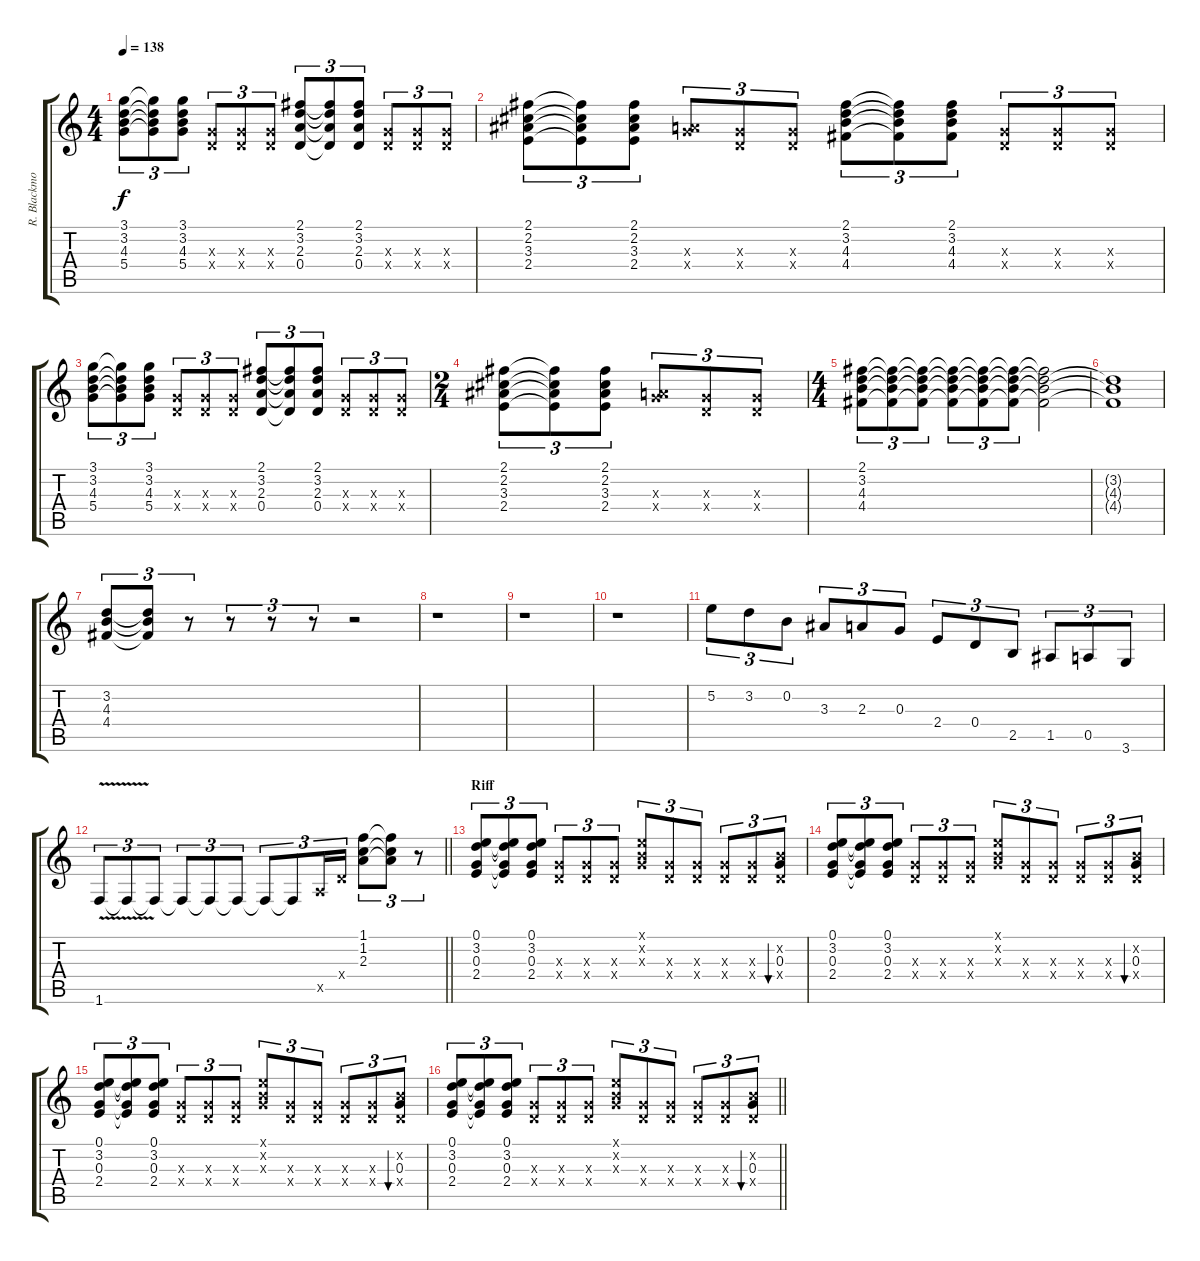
\track ("R. Blackmore" "R. Blackmo") {instrument overdrivenguitar}
\staff {score tabs}
\tuning (E4 B3 G3 D3 A2 E2) {hide}
\ts (4 4)
\tempo 138
\clef g2
\ks c
(3.1 3.2 4.3 5.4).8{tu (3 2) dy f} (3.1{t} 3.2{t} 4.3{t} 5.4{t}).8{tu (3 2)} (3.1 3.2 4.3 5.4).8{tu (3 2)} (0.3{x} 0.4{x}).8{tu (3 2)} (0.3{x} 0.4{x}).8{tu (3 2)} (0.3{x} 0.4{x}).8{tu (3 2)} (2.1 3.2 2.3 0.4).8{tu (3 2)} (2.1{t} 3.2{t} 2.3{t} 0.4{t}).8{tu (3 2)} (2.1 3.2 2.3 0.4).8{tu (3 2)} (0.3{x} 0.4{x}).8{tu (3 2)} (0.3{x} 0.4{x}).8{tu (3 2)} (0.3{x} 0.4{x}).8{tu (3 2)} |
(2.1 2.2 3.3 2.4).8{tu (3 2)} (2.1{t} 2.2{t} 3.3{t} 2.4{t}).8{tu (3 2)} (2.1 2.2 3.3 2.4).8{tu (3 2)} (0.3{x} 7.4{x}).8{tu (3 2)} (0.3{x} 0.4{x}).8{tu (3 2)} (0.3{x} 0.4{x}).8{tu (3 2)} (2.1 3.2 4.3 4.4).8{tu (3 2)} (2.1{t} 3.2{t} 4.3{t} 4.4{t}).8{tu (3 2)} (2.1 3.2 4.3 4.4).8{tu (3 2)} (0.3{x} 0.4{x}).8{tu (3 2)} (0.3{x} 0.4{x}).8{tu (3 2)} (0.3{x} 0.4{x}).8{tu (3 2)} |
(3.1 3.2 4.3 5.4).8{tu (3 2)} (3.1{t} 3.2{t} 4.3{t} 5.4{t}).8{tu (3 2)} (3.1 3.2 4.3 5.4).8{tu (3 2)} (0.3{x} 0.4{x}).8{tu (3 2)} (0.3{x} 0.4{x}).8{tu (3 2)} (0.3{x} 0.4{x}).8{tu (3 2)} (2.1 3.2 2.3 0.4).8{tu (3 2)} (2.1{t} 3.2{t} 2.3{t} 0.4{t}).8{tu (3 2)} (2.1 3.2 2.3 0.4).8{tu (3 2)} (0.3{x} 0.4{x}).8{tu (3 2)} (0.3{x} 0.4{x}).8{tu (3 2)} (0.3{x} 0.4{x}).8{tu (3 2)} |
\ts (2 4)
(2.1 2.2 3.3 2.4).8{tu (3 2)} (2.1{t} 2.2{t} 3.3{t} 2.4{t}).8{tu (3 2)} (2.1 2.2 3.3 2.4).8{tu (3 2)} (0.3{x} 7.4{x}).8{tu (3 2)} (0.3{x} 0.4{x}).8{tu (3 2)} (0.3{x} 0.4{x}).8{tu (3 2)} |
\ts (4 4)
(2.1 3.2 4.3 4.4).8{tu (3 2)} (2.1{t} 3.2{t} 4.3{t} 4.4{t}).8{tu (3 2)} (2.1{t} 3.2{t} 4.3{t} 4.4{t}).8{tu (3 2)} (2.1{t} 3.2{t} 4.3{t} 4.4{t}).8{tu (3 2)} (2.1{t} 3.2{t} 4.3{t} 4.4{t}).8{tu (3 2)} (2.1{t} 3.2{t} 4.3{t} 4.4{t}).8{tu (3 2)} (2.1{t} 3.2{t} 4.3{t} 4.4{t}).2 |
(3.2{t} 4.3{t} 4.4{t}).1 |
(3.2 4.3 4.4).8{tu (3 2)} (3.2{t} 4.3{t} 4.4{t}).8{tu (3 2)} r.8{tu (3 2)} r.8{tu (3 2)} r.8{tu (3 2)} r.8{tu (3 2)} r.2 |
r.1 |
r.1 |
r.1 |
5.2.8{tu (3 2)} 3.2.8{tu (3 2)} 0.2.8{tu (3 2)} 3.3.8{tu (3 2)} 2.3.8{tu (3 2)} 0.3.8{tu (3 2)} 2.4.8{tu (3 2)} 0.4.8{tu (3 2)} 2.5.8{tu (3 2)} 1.5.8{tu (3 2)} 0.5.8{tu (3 2)} 3.6.8{tu (3 2)} |
\barLineRight lightlight
1.6{v}.8{tu (3 2)} 1.6{t}.8{tu (3 2)} 1.6{t}.8{tu (3 2)} 1.6{t}.8{tu (3 2)} 1.6{t}.8{tu (3 2)} 1.6{t}.8{tu (3 2)} 1.6{t}.8{tu (3 2)} 1.6{t}.8{tu (3 2)} 0.5{x}.16{tu (3 2)} 0.4{x}.16{tu (3 2)} (1.1 1.2 2.3).8{tu (3 2)} (1.1{t} 1.2{t} 2.3{t}).8{tu (3 2)} r.8{tu (3 2)} |
\section ("" "Riff")
(0.1 3.2 0.3 2.4).8{tu (3 2)} (0.1{t} 3.2{t} 0.3{t} 2.4{t}).8{tu (3 2)} (0.1 3.2 0.3 2.4).8{tu (3 2)} (0.3{x} 0.4{x}).8{tu (3 2)} (0.3{x} 0.4{x}).8{tu (3 2)} (0.3{x} 0.4{x}).8{tu (3 2)} (0.1{x} 0.2{x} 0.3{x}).8{tu (3 2)} (0.3{x} 0.4{x}).8{tu (3 2)} (0.3{x} 0.4{x}).8{tu (3 2)} (0.3{x} 0.4{x}).8{tu (3 2)} (0.3{x} 0.4{x}).8{tu (3 2)} (0.2{x} 0.3 0.4{x}).8{tu (3 2) bu 60} |
(0.1 3.2 0.3 2.4).8{tu (3 2)} (0.1{t} 3.2{t} 0.3{t} 2.4{t}).8{tu (3 2)} (0.1 3.2 0.3 2.4).8{tu (3 2)} (0.3{x} 0.4{x}).8{tu (3 2)} (0.3{x} 0.4{x}).8{tu (3 2)} (0.3{x} 0.4{x}).8{tu (3 2)} (0.1{x} 0.2{x} 0.3{x}).8{tu (3 2)} (0.3{x} 0.4{x}).8{tu (3 2)} (0.3{x} 0.4{x}).8{tu (3 2)} (0.3{x} 0.4{x}).8{tu (3 2)} (0.3{x} 0.4{x}).8{tu (3 2)} (0.2{x} 0.3 0.4{x}).8{tu (3 2) bu 60} |
(0.1 3.2 0.3 2.4).8{tu (3 2)} (0.1{t} 3.2{t} 0.3{t} 2.4{t}).8{tu (3 2)} (0.1 3.2 0.3 2.4).8{tu (3 2)} (0.3{x} 0.4{x}).8{tu (3 2)} (0.3{x} 0.4{x}).8{tu (3 2)} (0.3{x} 0.4{x}).8{tu (3 2)} (0.1{x} 0.2{x} 0.3{x}).8{tu (3 2)} (0.3{x} 0.4{x}).8{tu (3 2)} (0.3{x} 0.4{x}).8{tu (3 2)} (0.3{x} 0.4{x}).8{tu (3 2)} (0.3{x} 0.4{x}).8{tu (3 2)} (0.2{x} 0.3 0.4{x}).8{tu (3 2) bu 60} |
\barLineRight lightlight
(0.1 3.2 0.3 2.4).8{tu (3 2)} (0.1{t} 3.2{t} 0.3{t} 2.4{t}).8{tu (3 2)} (0.1 3.2 0.3 2.4).8{tu (3 2)} (0.3{x} 0.4{x}).8{tu (3 2)} (0.3{x} 0.4{x}).8{tu (3 2)} (0.3{x} 0.4{x}).8{tu (3 2)} (0.1{x} 0.2{x} 0.3{x}).8{tu (3 2)} (0.3{x} 0.4{x}).8{tu (3 2)} (0.3{x} 0.4{x}).8{tu (3 2)} (0.3{x} 0.4{x}).8{tu (3 2)} (0.3{x} 0.4{x}).8{tu (3 2)} (0.2{x} 0.3 0.4{x}).8{tu (3 2) bu 60}
